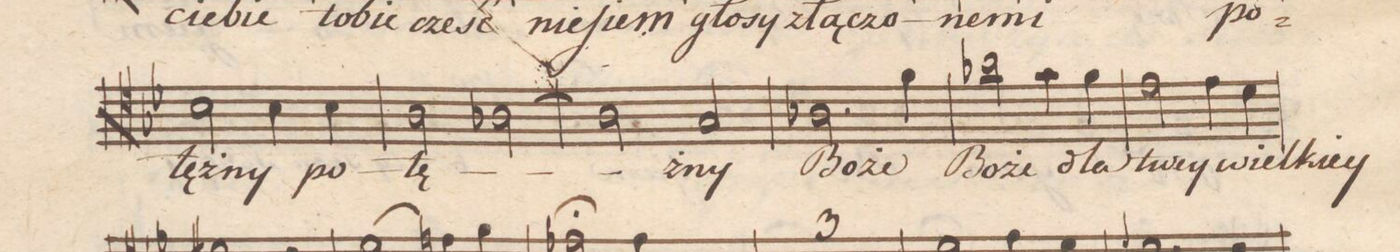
**kern	**text	**dynam
*I"Tenore	*	*
*clefC4	*	*
*k[b-e-]	*	*
*met(c)	*	*
*M4/4	*	*
2B-\	-tęż-	.
4B-\	-ny	.
4B-\	po-	.
=24	=24	=24
2A\	-tę-	.
[2A-X\	.	.
=25	=25	=25
2A-\]	.	.
2G/	-żny	.
=26	=26	=26
2.A-X\	Bo-	.
4f\	-że	.
=27	=27	=27
2a-X\	Bo-	.
4g\	-że	.
4f\	dla	.
=28	=28	=28
2e-\	twey	.
4e-\	wiel-	.
4d\	-kiey	.
=29	=29	=29
*-	*-	*-
